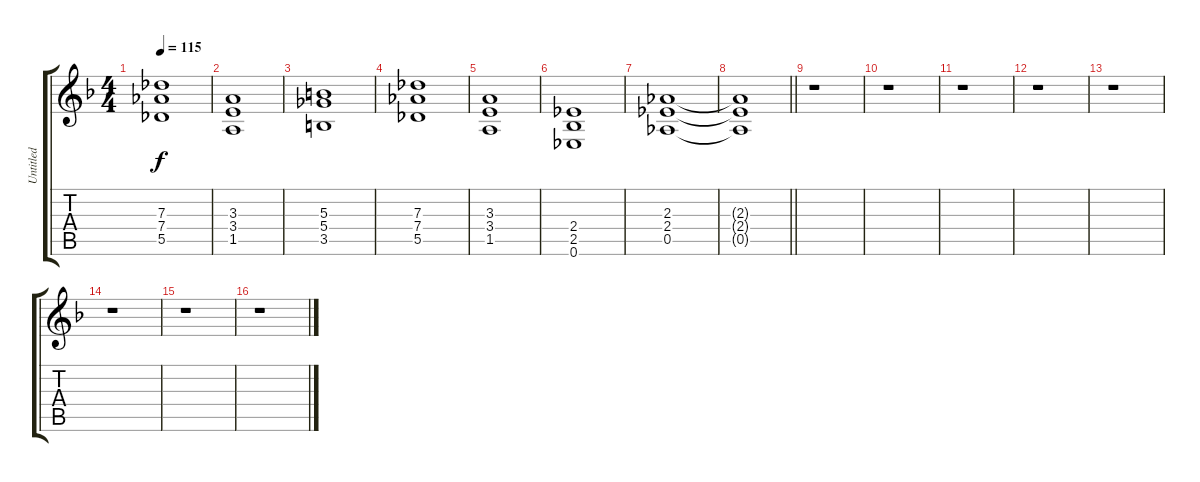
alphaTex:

\track ("Untitled" "Untitled") {instrument distortionguitar}
\staff {score tabs}
\tuning (Eb4 Bb3 Gb3 Db3 Ab2 Eb2) {hide}
\ts (4 4)
\tempo 115
\clef g2
\ks f
(7.3 7.4 5.5).1{dy f} |
(3.3 3.4 1.5).1 |
(5.3 5.4 3.5).1 |
(7.3 7.4 5.5).1 |
(3.3 3.4 1.5).1 |
(2.4 2.5 0.6).1 |
(2.3 2.4 0.5).1 |
\barLineRight lightlight
(2.3{t} 2.4{t} 0.5{t}).1 |
r.1 |
r.1 |
r.1 |
r.1 |
r.1 |
r.1 |
r.1 |
r.1
